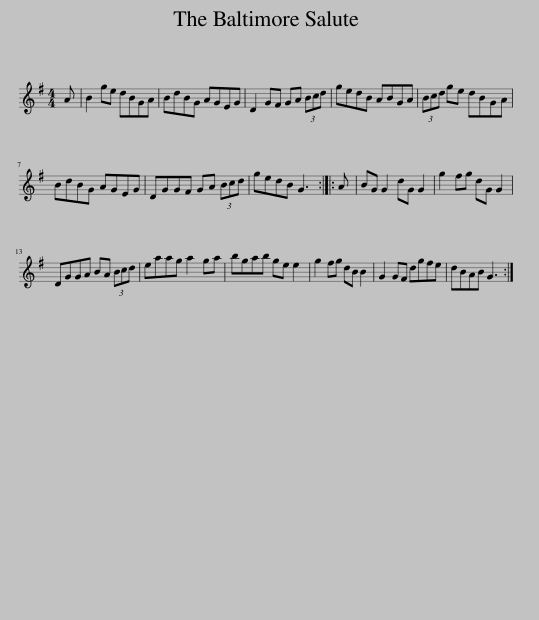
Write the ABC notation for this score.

X:1
L:1/8
M:4/4
I:linebreak $
K:G
V:1 treble
V:1
 A | B2 ge dBGA | BdBG AGEG | D2 GF GA (3Bcd | gedB ABGA | %5
 (3Bcd ge dBGA |$ BdBG AGEG | DGGF GA (3Bcd | gedB G3 :: A | %10
 BG G2 dG G2 | g2 fg dG G2 |$ DGGA BA (3Bcd | eaag a2 ga | bgab ge e2 | %15
 g2 fg dB B2 | G2 GF dgfe | dBAB G3 :| %18
